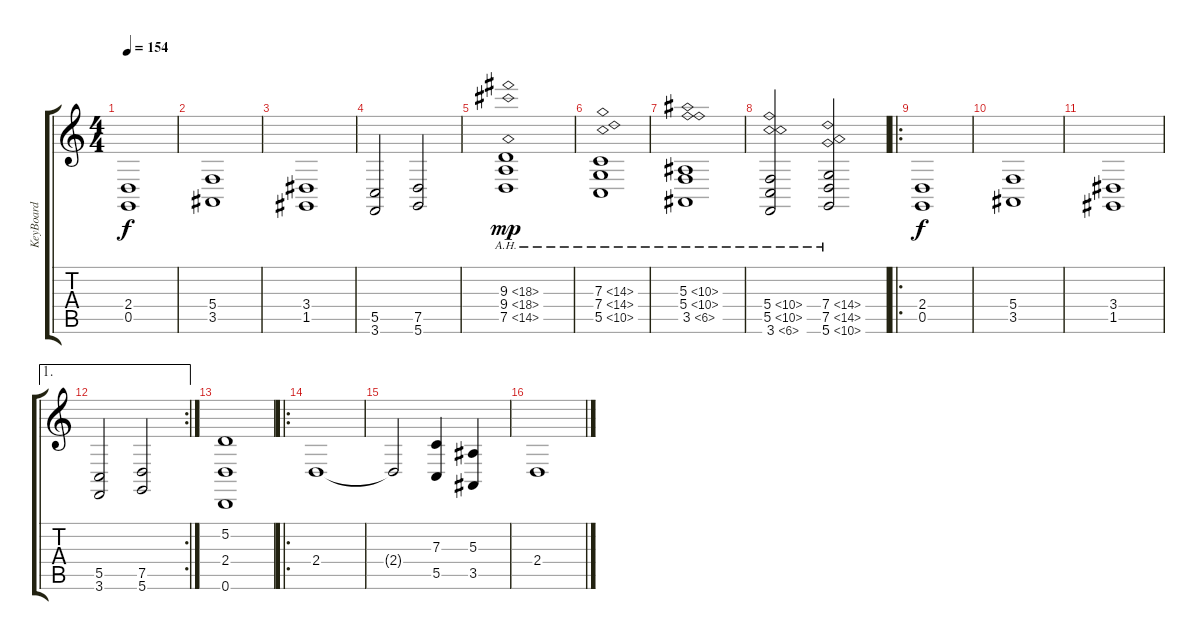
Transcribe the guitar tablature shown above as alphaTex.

\track ("KeyBoard" "KeyBoard") {instrument stringensemble1}
\staff {score tabs}
\tuning (D4 A3 F3 C3 G2 D2) {hide}
\ts (4 4)
\tempo 154
\clef g2
\ks c
(2.4 0.5).1{dy f instrument stringensemble1} |
(5.4 3.5).1 |
(3.4 1.5).1 |
(5.5 3.6).2 (7.5 5.6).2 |
(9.3{ah 9} 9.4{ah 9} 7.5{ah 7}).1{dy mp} |
(7.3{ah 7} 7.4{ah 7} 5.5{ah 5}).1 |
(5.3{ah 5} 5.4{ah 5} 3.5{ah 3}).1 |
(5.4{ah 5} 5.5{ah 5} 3.6{ah 3}).2 (7.4{ah 7} 7.5{ah 7} 5.6{ah 5}).2 |
\ro
(2.4 0.5).1{dy f} |
(5.4 3.5).1 |
(3.4 1.5).1 |
\ae 1
\rc 2
(5.5 3.6).2 (7.5 5.6).2 |
(5.2 2.4 0.6).1 |
\ro
2.4.1 |
2.4{t}.2 (7.3 5.5).4 (5.3 3.5).4 |
2.4.1
